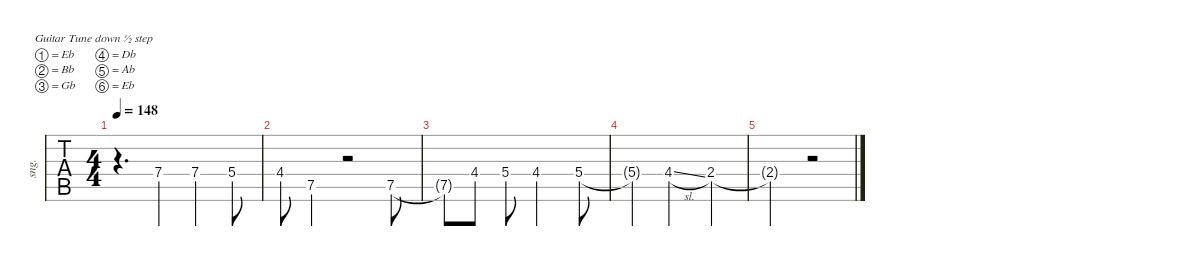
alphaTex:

\defaultSystemsLayout 4
\hideDynamics
\bracketExtendMode nobrackets
\otherSystemsTrackNameOrientation horizontal
\track ("Vocals (M. Faithfull)" "sng.") {multiBarRest instrument voiceoohs}
\staff {tabs}
\tuning (Eb4 Bb3 Gb3 Db3 Ab2 Eb2)
\ts (4 4)
\tempo 148
\clef g2
\ks eminor
r.4{d dy mf} 7.4{acc #}.4 7.4{acc #}.4 5.4{acc #}.8 |
4.4{acc forcenatural}.8 7.5{acc #}.4 r.2 7.5{acc #}.8 |
7.5{t acc #}.8 4.4{acc forcenatural}.8 5.4{acc #}.8 4.4{acc forcenatural}.2 5.4{acc #}.8 |
5.4{t acc #}.4 4.4{sl acc forcenatural}.2 2.4{acc #}.4 |
2.4{t acc #}.2 r.2
